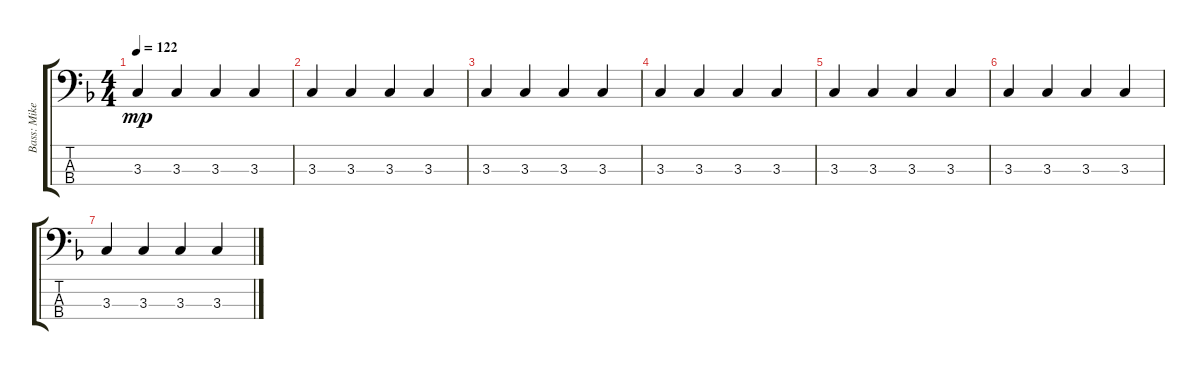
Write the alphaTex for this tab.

\track ("Bass: Mike" "Bass: Mike") {instrument electricbassfinger}
\staff {score tabs}
\tuning (G2 D2 A1 E1) {hide}
\ts (4 4)
\tempo 122
\clef f4
\ks f
3.3.4{dy mp} 3.3.4 3.3.4 3.3.4 |
3.3.4 3.3.4 3.3.4 3.3.4 |
3.3.4 3.3.4 3.3.4 3.3.4 |
3.3.4 3.3.4 3.3.4 3.3.4 |
3.3.4 3.3.4 3.3.4 3.3.4 |
3.3.4 3.3.4 3.3.4 3.3.4 |
3.3.4 3.3.4 3.3.4 3.3.4
